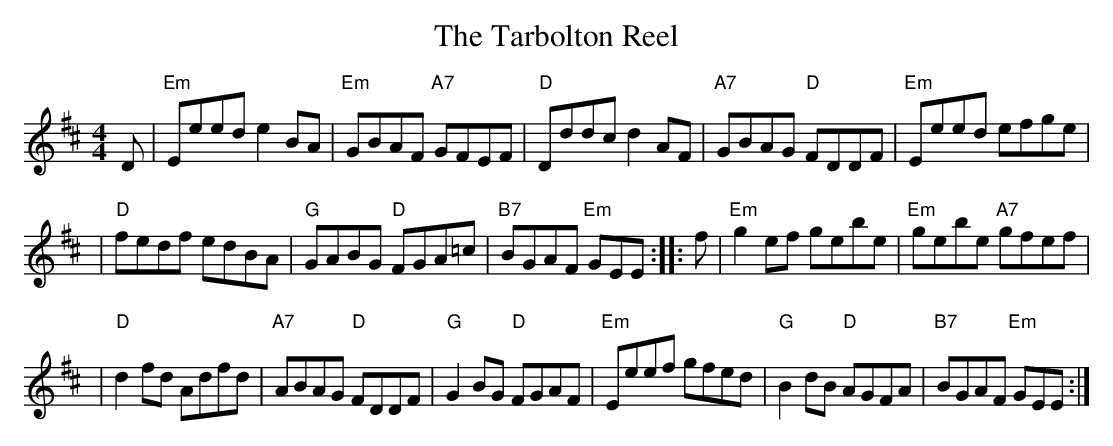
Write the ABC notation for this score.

X:1
T: The Tarbolton Reel
M: 4/4
L: 1/8
K: EDor
D \
| "Em"Eeed e2BA | "Em"GBAF "A7"GFEF | "D"Dddc d2AF | "A7"GBAG "D"FDDF | "Em"Eeed efge |
| "D"fedf edBA | "G"GABG "D"FGA=c | "B7"BGAF "Em"GEE :: f | "Em"g2ef gebe | "Em"gebe "A7"gfef |
| "D"d2fd Adfd | "A7"ABAG "D"FDDF | "G"G2BG "D"FGAF | "Em"Eeef gfed | "G"B2dB "D"AGFA | "B7"BGAF "Em"GEE :|
